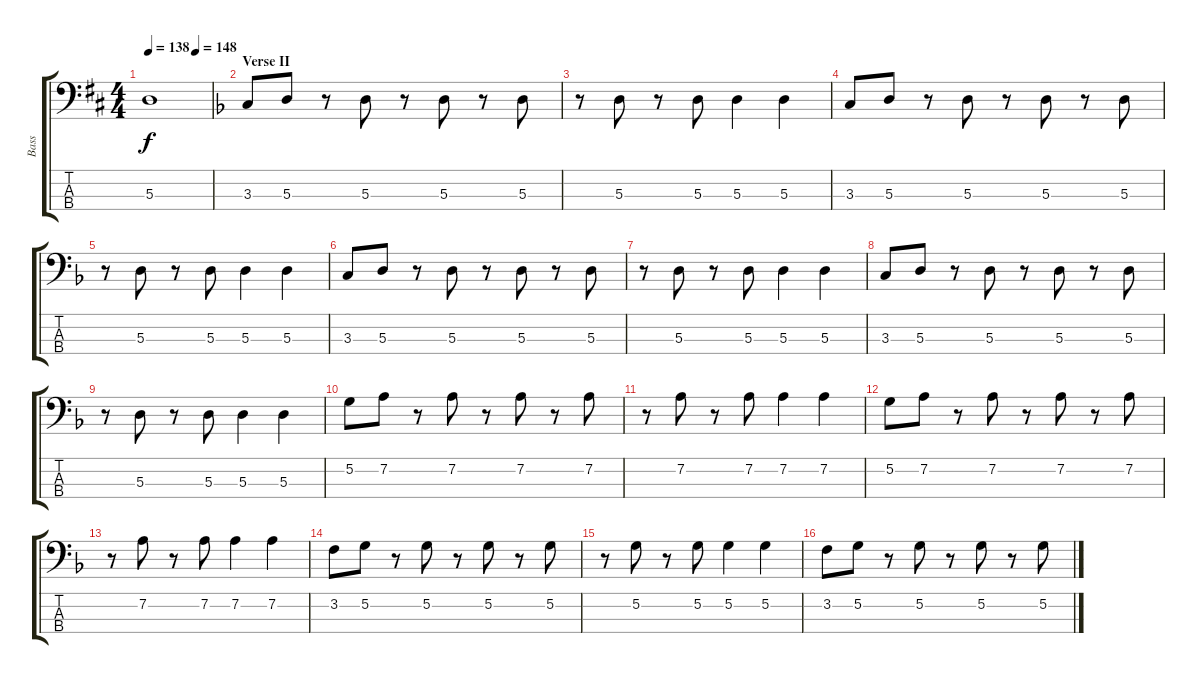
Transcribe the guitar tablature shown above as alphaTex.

\track ("Bass" "Bass") {instrument electricbasspick}
\staff {score tabs}
\tuning (G2 D2 A1 E1) {hide}
\ts (4 4)
\tempo 138
\tempo (148 0.75)
\clef f4
\ks d
5.3{t}.1{dy f} |
\section ("" "Verse II")
\ks dminor
3.3.8 5.3.8 r.8 5.3.8 r.8 5.3.8 r.8 5.3.8 |
r.8 5.3.8 r.8 5.3.8 5.3.4 5.3.4 |
3.3.8 5.3.8 r.8 5.3.8 r.8 5.3.8 r.8 5.3.8 |
r.8 5.3.8 r.8 5.3.8 5.3.4 5.3.4 |
3.3.8 5.3.8 r.8 5.3.8 r.8 5.3.8 r.8 5.3.8 |
r.8 5.3.8 r.8 5.3.8 5.3.4 5.3.4 |
3.3.8 5.3.8 r.8 5.3.8 r.8 5.3.8 r.8 5.3.8 |
r.8 5.3.8 r.8 5.3.8 5.3.4 5.3.4 |
5.2.8 7.2.8 r.8 7.2.8 r.8 7.2.8 r.8 7.2.8 |
r.8 7.2.8 r.8 7.2.8 7.2.4 7.2.4 |
5.2.8 7.2.8 r.8 7.2.8 r.8 7.2.8 r.8 7.2.8 |
r.8 7.2.8 r.8 7.2.8 7.2.4 7.2.4 |
3.2.8 5.2.8 r.8 5.2.8 r.8 5.2.8 r.8 5.2.8 |
r.8 5.2.8 r.8 5.2.8 5.2.4 5.2.4 |
3.2.8 5.2.8 r.8 5.2.8 r.8 5.2.8 r.8 5.2.8
